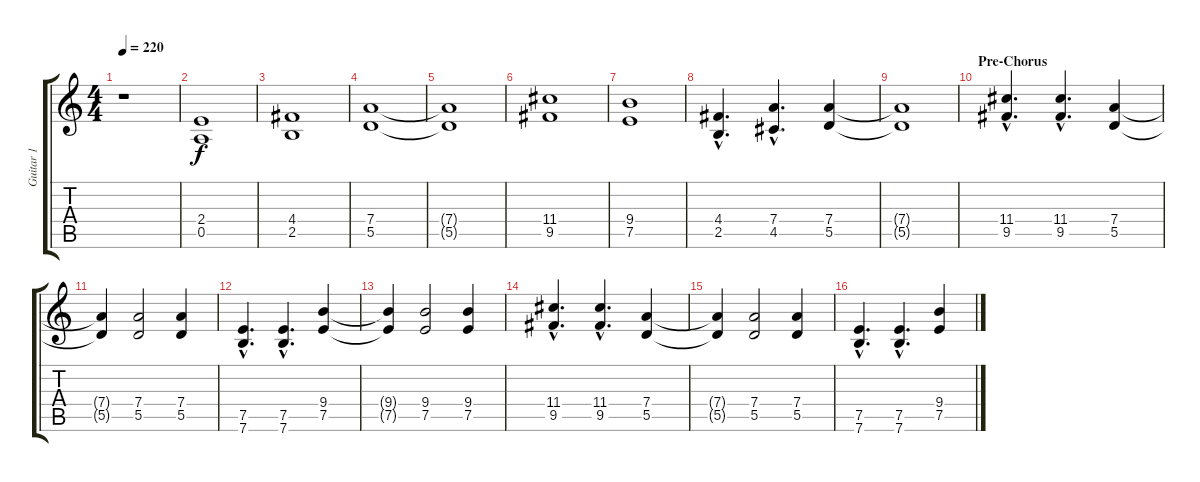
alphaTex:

\track ("Guitar 1" "Guitar 1") {instrument electricguitarclean}
\staff {score tabs}
\tuning (E4 B3 G3 D3 A2 E2) {hide}
\ts (4 4)
\tempo 220
\clef g2
\ks c
r.1{dy f} |
(2.4 0.5).1 |
(4.4 2.5).1 |
(7.4 5.5).1 |
(7.4{t} 5.5{t}).1 |
(11.4 9.5).1 |
(9.4 7.5).1 |
(4.4{hac} 2.5{hac}).4{d} (7.4{hac} 4.5{hac}).4{d} (7.4 5.5).4 |
(7.4{t} 5.5{t}).1 |
\section ("" "Pre-Chorus")
(11.4{hac} 9.5{hac}).4{d} (11.4{hac} 9.5{hac}).4{d} (7.4 5.5).4 |
(7.4{t} 5.5{t}).4 (7.4 5.5).2 (7.4 5.5).4 |
(7.5{hac} 7.6{hac}).4{d} (7.5{hac} 7.6{hac}).4{d} (9.4 7.5).4 |
(9.4{t} 7.5{t}).4 (9.4 7.5).2 (9.4 7.5).4 |
(11.4{hac} 9.5{hac}).4{d} (11.4{hac} 9.5{hac}).4{d} (7.4 5.5).4 |
(7.4{t} 5.5{t}).4 (7.4 5.5).2 (7.4 5.5).4 |
(7.5{hac} 7.6{hac}).4{d} (7.5{hac} 7.6{hac}).4{d} (9.4 7.5).4
